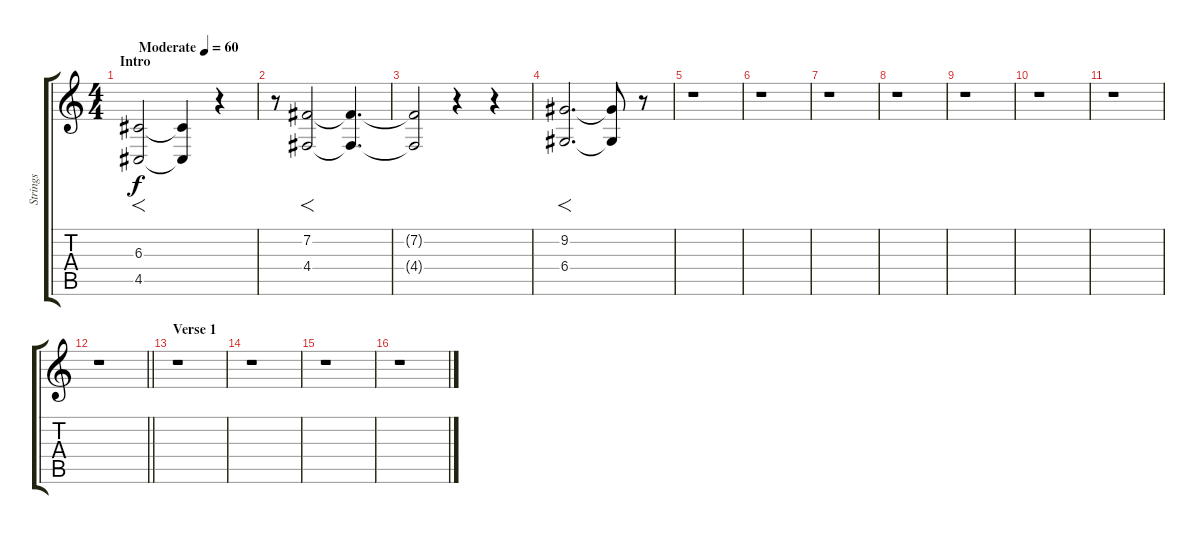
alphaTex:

\track ("Strings" "Strings") {instrument stringensemble1}
\staff {score tabs}
\tuning (E4 B3 G3 D3 A2 E2) {hide}
\ts (4 4)
\section ("" "Intro")
\tempo (60 "Moderate")
\clef g2
\ks c
(6.3 4.5).2{f dy f instrument stringensemble1} (6.3{t} 4.5{t}).4{volume 0} r.4 |
r.8{volume 13} (7.2 4.4).2{f} (7.2{t} 4.4{t}).4{d} |
(7.2{t} 4.4{t}).2{volume 0} r.4 r.4{volume 13} |
(9.2 6.4).2{f d} (9.2{t} 6.4{t}).8 r.8{volume 13} |
r.1 |
r.1 |
r.1 |
r.1 |
r.1 |
r.1 |
r.1 |
\barLineRight lightlight
r.1 |
\section ("" "Verse 1")
r.1 |
r.1 |
r.1 |
r.1
